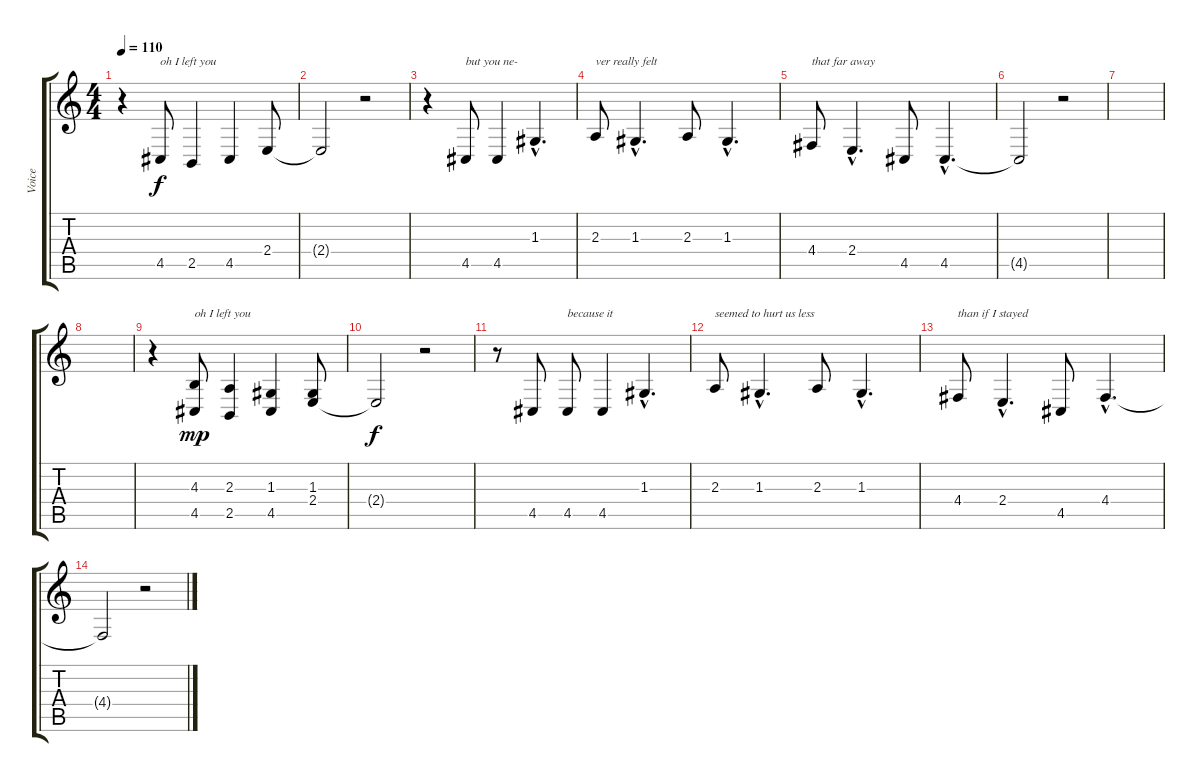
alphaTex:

\track ("Voice" "Voice") {instrument flute}
\staff {score tabs}
\tuning (E4 B3 G3 D3 A2 E2) {hide}
\ts (4 4)
\tempo 110
\clef g2
\ks c
r.4{dy f} 4.5.8{txt "oh I left you"} 2.5.4 4.5.4 2.4.8 |
2.4{t}.2 r.2 |
r.4 4.5.8{txt "but you ne-"} 4.5.4 1.3{hac}.4{d} |
2.3.8{txt "ver really felt"} 1.3{hac}.4{d} 2.3.8 1.3{hac}.4{d} |
4.4.8{txt "that far away"} 2.4{hac}.4{d} 4.5.8 4.5{hac}.4{d} |
4.5{t}.2 r.2 |
|
|
r.4 (4.3 4.5).8{txt "oh I left you" dy mp} (2.3 2.5).4 (1.3 4.5).4 (1.3 2.4).8 |
2.4{t}.2{dy f} r.2 |
r.8 4.5.8 4.5.8{txt "because it"} 4.5.4 1.3{hac}.4{d} |
2.3.8{txt "seemed to hurt us less"} 1.3{hac}.4{d} 2.3.8 1.3{hac}.4{d} |
4.4.8{txt "than if I stayed"} 2.4{hac}.4{d} 4.5.8 4.4{hac}.4{d} |
4.4{t}.2 r.2
